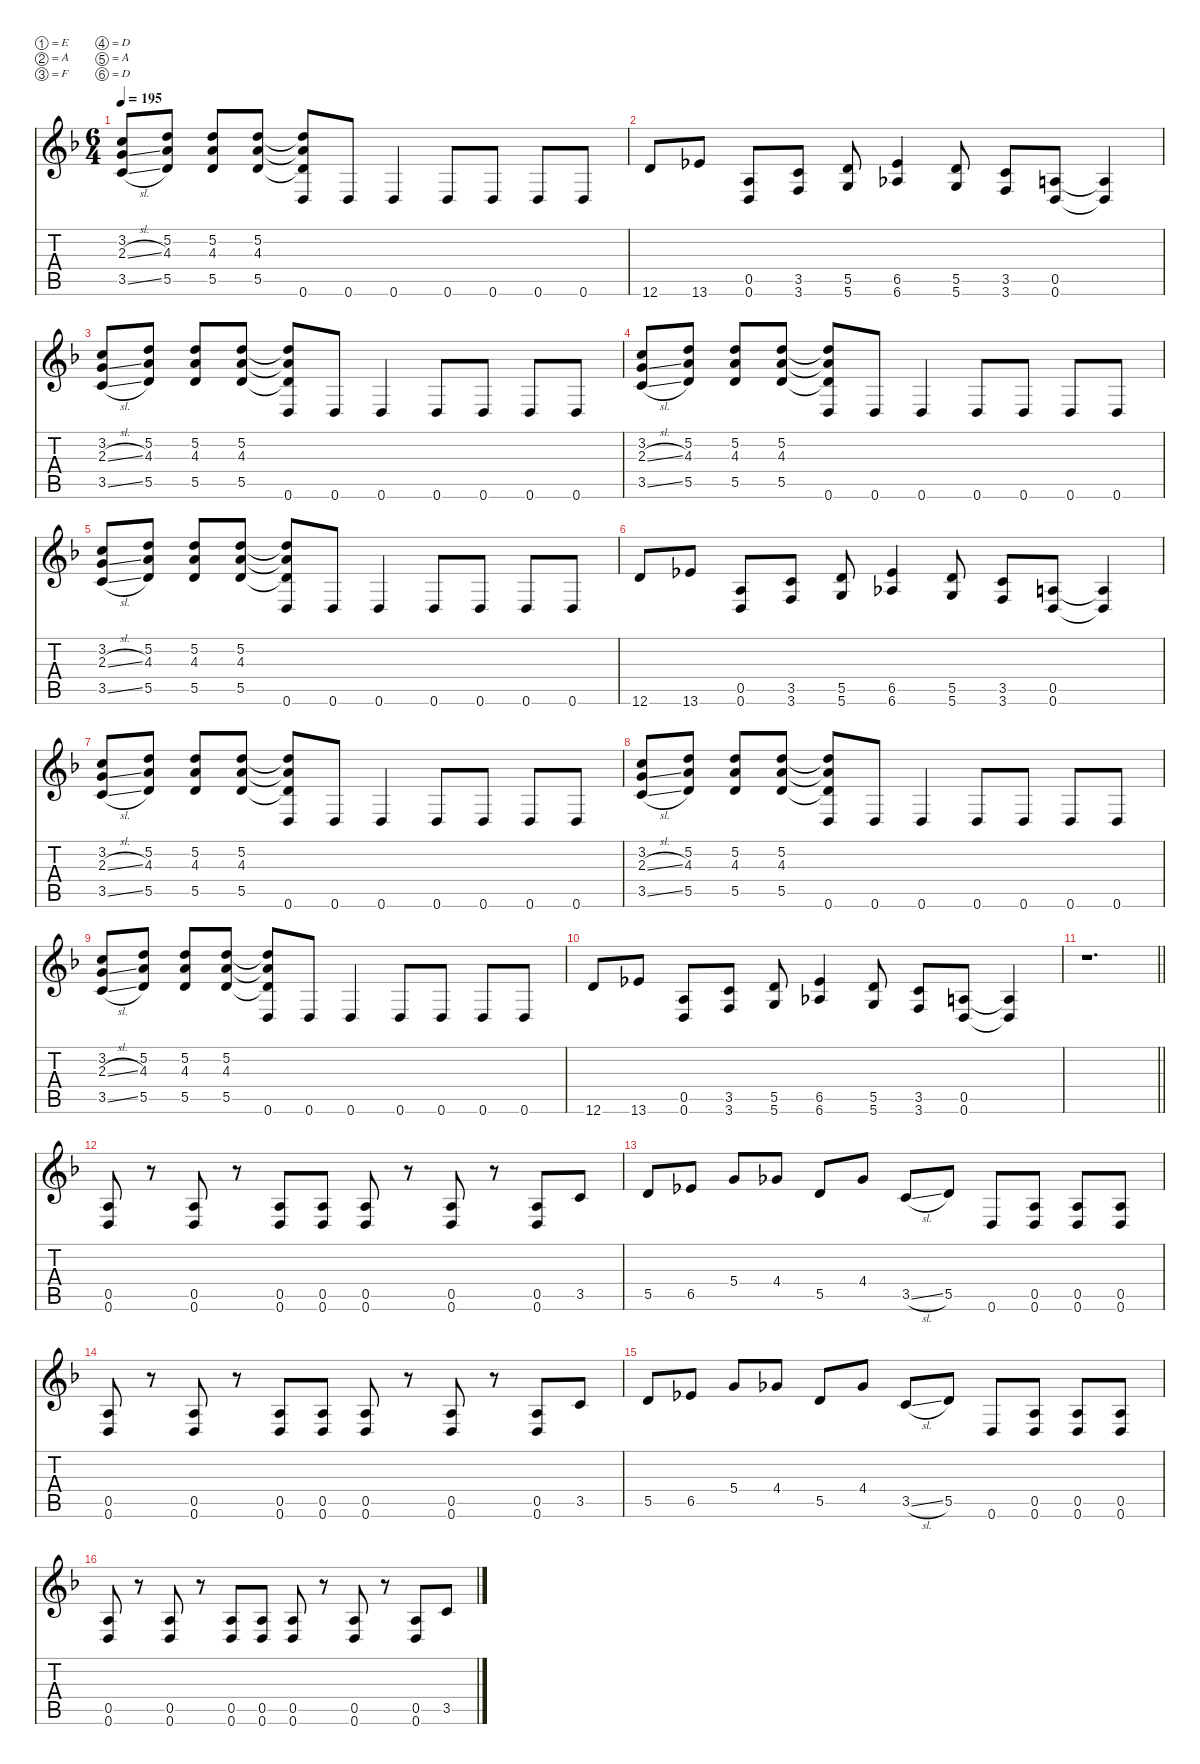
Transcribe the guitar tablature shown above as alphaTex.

\defaultSystemsLayout 4
\hideDynamics
\bracketExtendMode nobrackets
\singleTrackTrackNamePolicy hidden
\multiTrackTrackNamePolicy hidden
\firstSystemTrackNameMode fullname
\firstSystemTrackNameOrientation horizontal
\otherSystemsTrackNameOrientation horizontal
\track ("Guitar 1" "dist.guit.") {defaultSystemsLayout 4 mute instrument distortionguitar}
\staff {score tabs}
\tuning (E4 A3 F3 D3 A2 D2)
\ts (6 4)
\tempo 195
\clef g2
\ks dminor
(3.2{acc forcenatural} 2.3{sl acc forcenatural} 3.5{sl acc forcenatural}).8{dy f beam Up} (5.2{acc forcenatural} 4.3{acc forcenatural} 5.5{acc forcenatural}).8{beam Up} (5.2{acc forcenatural} 4.3{acc forcenatural} 5.5{acc forcenatural}).8{beam Up} (5.2{acc forcenatural} 4.3{acc forcenatural} 5.5{acc forcenatural}).8{beam Up} (5.2{t acc forcenatural} 4.3{t acc forcenatural} 5.5{t acc forcenatural} 0.6{acc forcenatural}).8{beam Up} 0.6{acc forcenatural}.8{beam Up} 0.6{acc forcenatural}.4{beam Up} 0.6{acc forcenatural}.8{beam Up} 0.6{acc forcenatural}.8{beam Up} 0.6{acc forcenatural}.8{beam Up} 0.6{acc forcenatural}.8{beam Up} |
12.6{acc forcenatural}.8{beam Up} 13.6{acc b}.8{beam Up} (0.5{acc forcenatural} 0.6{acc forcenatural}).8{beam Up} (3.5{acc forcenatural} 3.6{acc forcenatural}).8{beam Up} (5.5{acc forcenatural} 5.6{acc forcenatural}).8{beam Up} (6.5{acc b} 6.6{acc b}).4{beam Up} (5.5{acc forcenatural} 5.6{acc forcenatural}).8{beam Up} (3.5{acc forcenatural} 3.6{acc forcenatural}).8{beam Up} (0.5{acc forcenatural} 0.6{acc forcenatural}).8{beam Up} (0.5{t acc forcenatural} 0.6{t acc forcenatural}).4{beam Up} |
(3.2{acc forcenatural} 2.3{sl acc forcenatural} 3.5{sl acc forcenatural}).8{beam Up} (5.2{acc forcenatural} 4.3{acc forcenatural} 5.5{acc forcenatural}).8{beam Up} (5.2{acc forcenatural} 4.3{acc forcenatural} 5.5{acc forcenatural}).8{beam Up} (5.2{acc forcenatural} 4.3{acc forcenatural} 5.5{acc forcenatural}).8{beam Up} (5.2{t acc forcenatural} 4.3{t acc forcenatural} 5.5{t acc forcenatural} 0.6{acc forcenatural}).8{beam Up} 0.6{acc forcenatural}.8{beam Up} 0.6{acc forcenatural}.4{beam Up} 0.6{acc forcenatural}.8{beam Up} 0.6{acc forcenatural}.8{beam Up} 0.6{acc forcenatural}.8{beam Up} 0.6{acc forcenatural}.8{beam Up} |
(3.2{acc forcenatural} 2.3{sl acc forcenatural} 3.5{sl acc forcenatural}).8{beam Up} (5.2{acc forcenatural} 4.3{acc forcenatural} 5.5{acc forcenatural}).8{beam Up} (5.2{acc forcenatural} 4.3{acc forcenatural} 5.5{acc forcenatural}).8{beam Up} (5.2{acc forcenatural} 4.3{acc forcenatural} 5.5{acc forcenatural}).8{beam Up} (5.2{t acc forcenatural} 4.3{t acc forcenatural} 5.5{t acc forcenatural} 0.6{acc forcenatural}).8{beam Up} 0.6{acc forcenatural}.8{beam Up} 0.6{acc forcenatural}.4{beam Up} 0.6{acc forcenatural}.8{beam Up} 0.6{acc forcenatural}.8{beam Up} 0.6{acc forcenatural}.8{beam Up} 0.6{acc forcenatural}.8{beam Up} |
(3.2{acc forcenatural} 2.3{sl acc forcenatural} 3.5{sl acc forcenatural}).8{beam Up} (5.2{acc forcenatural} 4.3{acc forcenatural} 5.5{acc forcenatural}).8{beam Up} (5.2{acc forcenatural} 4.3{acc forcenatural} 5.5{acc forcenatural}).8{beam Up} (5.2{acc forcenatural} 4.3{acc forcenatural} 5.5{acc forcenatural}).8{beam Up} (5.2{t acc forcenatural} 4.3{t acc forcenatural} 5.5{t acc forcenatural} 0.6{acc forcenatural}).8{beam Up} 0.6{acc forcenatural}.8{beam Up} 0.6{acc forcenatural}.4{beam Up} 0.6{acc forcenatural}.8{beam Up} 0.6{acc forcenatural}.8{beam Up} 0.6{acc forcenatural}.8{beam Up} 0.6{acc forcenatural}.8{beam Up} |
12.6{acc forcenatural}.8{beam Up} 13.6{acc b}.8{beam Up} (0.5{acc forcenatural} 0.6{acc forcenatural}).8{beam Up} (3.5{acc forcenatural} 3.6{acc forcenatural}).8{beam Up} (5.5{acc forcenatural} 5.6{acc forcenatural}).8{beam Up} (6.5{acc b} 6.6{acc b}).4{beam Up} (5.5{acc forcenatural} 5.6{acc forcenatural}).8{beam Up} (3.5{acc forcenatural} 3.6{acc forcenatural}).8{beam Up} (0.5{acc forcenatural} 0.6{acc forcenatural}).8{beam Up} (0.5{t acc forcenatural} 0.6{t acc forcenatural}).4{beam Up} |
(3.2{acc forcenatural} 2.3{sl acc forcenatural} 3.5{sl acc forcenatural}).8{beam Up} (5.2{acc forcenatural} 4.3{acc forcenatural} 5.5{acc forcenatural}).8{beam Up} (5.2{acc forcenatural} 4.3{acc forcenatural} 5.5{acc forcenatural}).8{beam Up} (5.2{acc forcenatural} 4.3{acc forcenatural} 5.5{acc forcenatural}).8{beam Up} (5.2{t acc forcenatural} 4.3{t acc forcenatural} 5.5{t acc forcenatural} 0.6{acc forcenatural}).8{beam Up} 0.6{acc forcenatural}.8{beam Up} 0.6{acc forcenatural}.4{beam Up} 0.6{acc forcenatural}.8{beam Up} 0.6{acc forcenatural}.8{beam Up} 0.6{acc forcenatural}.8{beam Up} 0.6{acc forcenatural}.8{beam Up} |
(3.2{acc forcenatural} 2.3{sl acc forcenatural} 3.5{sl acc forcenatural}).8{beam Up} (5.2{acc forcenatural} 4.3{acc forcenatural} 5.5{acc forcenatural}).8{beam Up} (5.2{acc forcenatural} 4.3{acc forcenatural} 5.5{acc forcenatural}).8{beam Up} (5.2{acc forcenatural} 4.3{acc forcenatural} 5.5{acc forcenatural}).8{beam Up} (5.2{t acc forcenatural} 4.3{t acc forcenatural} 5.5{t acc forcenatural} 0.6{acc forcenatural}).8{beam Up} 0.6{acc forcenatural}.8{beam Up} 0.6{acc forcenatural}.4{beam Up} 0.6{acc forcenatural}.8{beam Up} 0.6{acc forcenatural}.8{beam Up} 0.6{acc forcenatural}.8{beam Up} 0.6{acc forcenatural}.8{beam Up} |
(3.2{acc forcenatural} 2.3{sl acc forcenatural} 3.5{sl acc forcenatural}).8{beam Up} (5.2{acc forcenatural} 4.3{acc forcenatural} 5.5{acc forcenatural}).8{beam Up} (5.2{acc forcenatural} 4.3{acc forcenatural} 5.5{acc forcenatural}).8{beam Up} (5.2{acc forcenatural} 4.3{acc forcenatural} 5.5{acc forcenatural}).8{beam Up} (5.2{t acc forcenatural} 4.3{t acc forcenatural} 5.5{t acc forcenatural} 0.6{acc forcenatural}).8{beam Up} 0.6{acc forcenatural}.8{beam Up} 0.6{acc forcenatural}.4{beam Up} 0.6{acc forcenatural}.8{beam Up} 0.6{acc forcenatural}.8{beam Up} 0.6{acc forcenatural}.8{beam Up} 0.6{acc forcenatural}.8{beam Up} |
12.6{acc forcenatural}.8{beam Up} 13.6{acc b}.8{beam Up} (0.5{acc forcenatural} 0.6{acc forcenatural}).8{beam Up} (3.5{acc forcenatural} 3.6{acc forcenatural}).8{beam Up} (5.5{acc forcenatural} 5.6{acc forcenatural}).8{beam Up} (6.5{acc b} 6.6{acc b}).4{beam Up} (5.5{acc forcenatural} 5.6{acc forcenatural}).8{beam Up} (3.5{acc forcenatural} 3.6{acc forcenatural}).8{beam Up} (0.5{acc forcenatural} 0.6{acc forcenatural}).8{beam Up} (0.5{t acc forcenatural} 0.6{t acc forcenatural}).4{beam Up} |
\barLineRight lightlight
r.1{d beam Down} |
(0.5{acc forcenatural} 0.6{acc forcenatural}).8{beam Up} r.8{beam Up} (0.5{acc forcenatural} 0.6{acc forcenatural}).8{beam Up} r.8{beam Up} (0.5{acc forcenatural} 0.6{acc forcenatural}).8{beam Up} (0.5{acc forcenatural} 0.6{acc forcenatural}).8{beam Up} (0.5{acc forcenatural} 0.6{acc forcenatural}).8{beam Up} r.8{beam Up} (0.5{acc forcenatural} 0.6{acc forcenatural}).8{beam Up} r.8{beam Up} (0.5{acc forcenatural} 0.6{acc forcenatural}).8{beam Up} 3.5{acc forcenatural}.8{beam Up} |
5.5{acc forcenatural}.8{beam Up} 6.5{acc b}.8{beam Up} 5.4{acc forcenatural}.8{beam Up} 4.4{acc b}.8{beam Up} 5.5{acc forcenatural}.8{beam Up} 4.4{acc b}.8{beam Up} 3.5{sl acc forcenatural}.8{beam Up} 5.5{acc forcenatural}.8{beam Up} 0.6{acc forcenatural}.8{beam Up} (0.5{acc forcenatural} 0.6{acc forcenatural}).8{beam Up} (0.5{acc forcenatural} 0.6{acc forcenatural}).8{beam Up} (0.5{acc forcenatural} 0.6{acc forcenatural}).8{beam Up} |
(0.5{acc forcenatural} 0.6{acc forcenatural}).8{beam Up} r.8{beam Up} (0.5{acc forcenatural} 0.6{acc forcenatural}).8{beam Up} r.8{beam Up} (0.5{acc forcenatural} 0.6{acc forcenatural}).8{beam Up} (0.5{acc forcenatural} 0.6{acc forcenatural}).8{beam Up} (0.5{acc forcenatural} 0.6{acc forcenatural}).8{beam Up} r.8{beam Up} (0.5{acc forcenatural} 0.6{acc forcenatural}).8{beam Up} r.8{beam Up} (0.5{acc forcenatural} 0.6{acc forcenatural}).8{beam Up} 3.5{acc forcenatural}.8{beam Up} |
5.5{acc forcenatural}.8{beam Up} 6.5{acc b}.8{beam Up} 5.4{acc forcenatural}.8{beam Up} 4.4{acc b}.8{beam Up} 5.5{acc forcenatural}.8{beam Up} 4.4{acc b}.8{beam Up} 3.5{sl acc forcenatural}.8{beam Up} 5.5{acc forcenatural}.8{beam Up} 0.6{acc forcenatural}.8{beam Up} (0.5{acc forcenatural} 0.6{acc forcenatural}).8{beam Up} (0.5{acc forcenatural} 0.6{acc forcenatural}).8{beam Up} (0.5{acc forcenatural} 0.6{acc forcenatural}).8{beam Up} |
(0.5{acc forcenatural} 0.6{acc forcenatural}).8{beam Up} r.8{beam Up} (0.5{acc forcenatural} 0.6{acc forcenatural}).8{beam Up} r.8{beam Up} (0.5{acc forcenatural} 0.6{acc forcenatural}).8{beam Up} (0.5{acc forcenatural} 0.6{acc forcenatural}).8{beam Up} (0.5{acc forcenatural} 0.6{acc forcenatural}).8{beam Up} r.8{beam Up} (0.5{acc forcenatural} 0.6{acc forcenatural}).8{beam Up} r.8{beam Up} (0.5{acc forcenatural} 0.6{acc forcenatural}).8{beam Up} 3.5{acc forcenatural}.8{beam Up}
